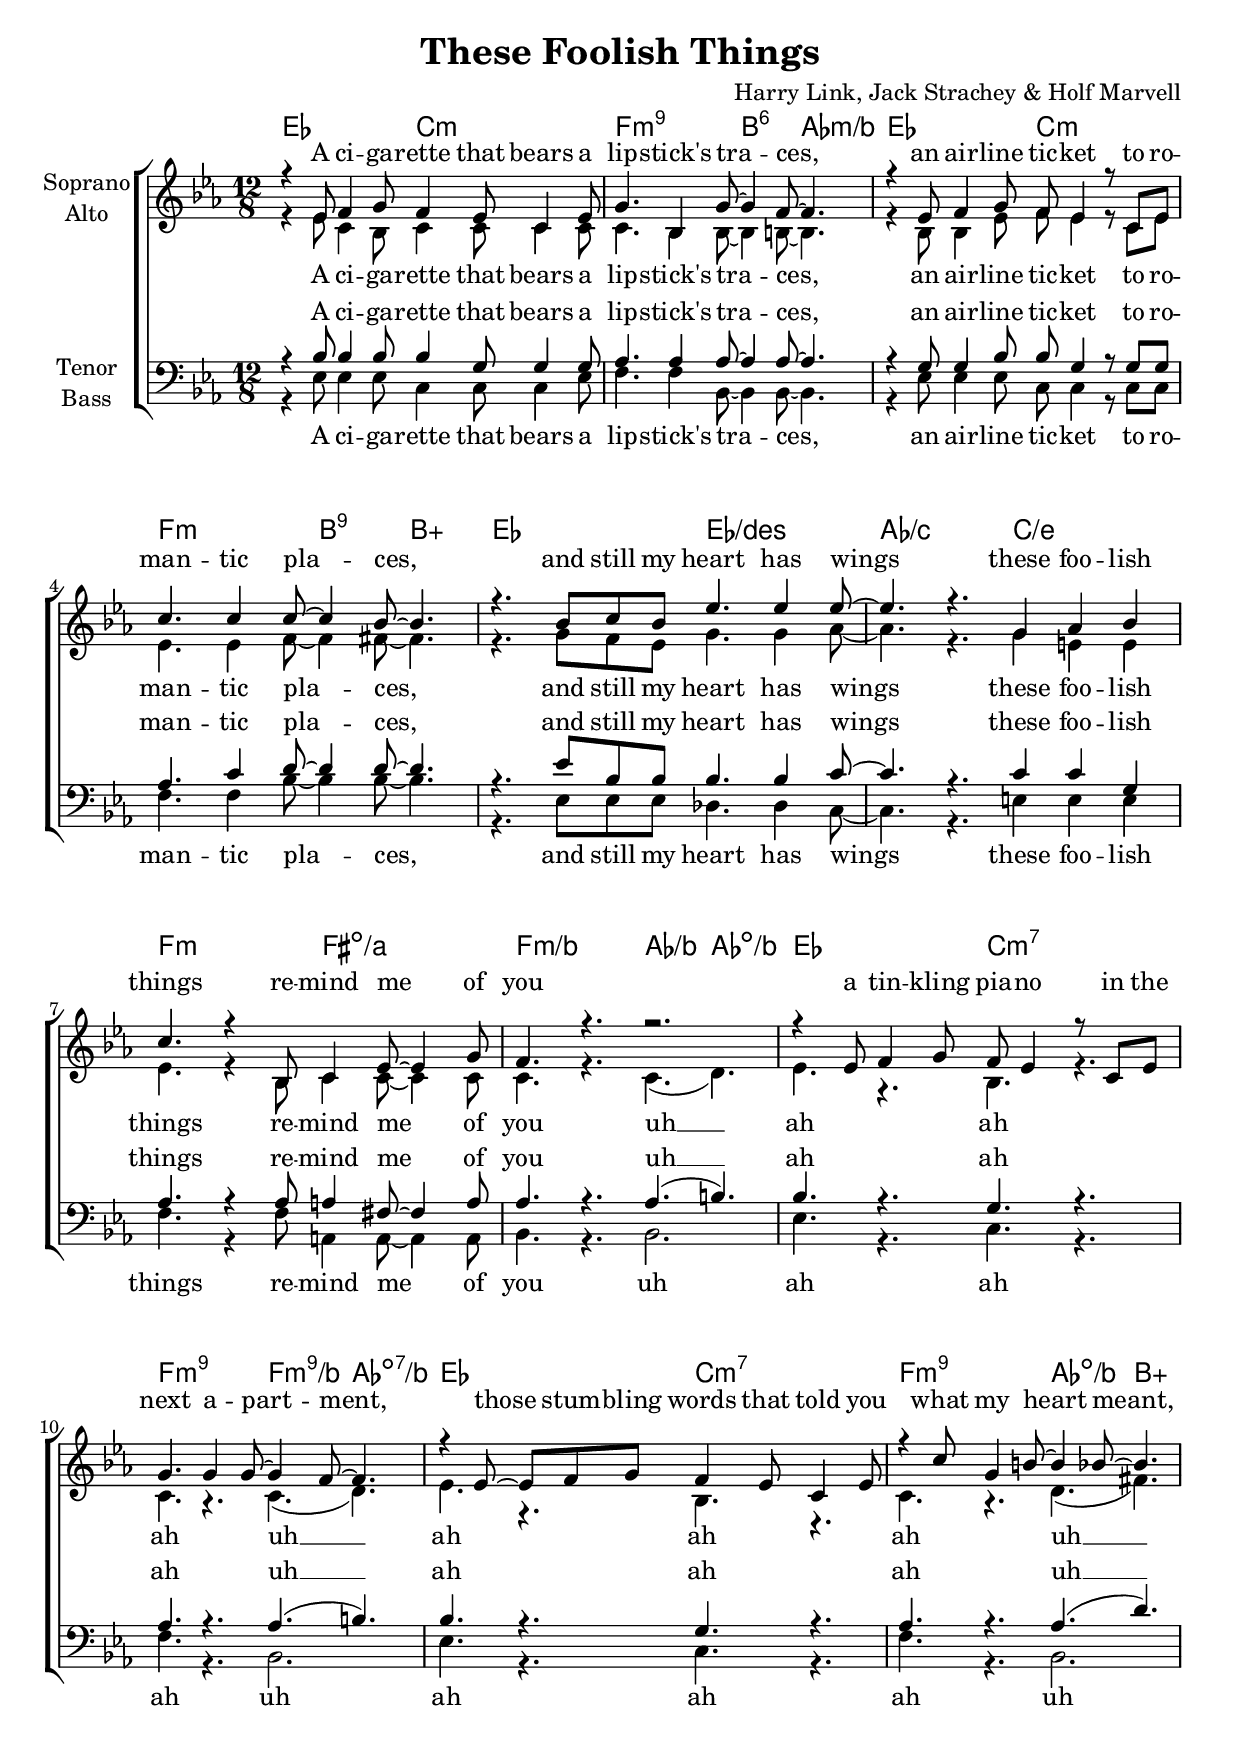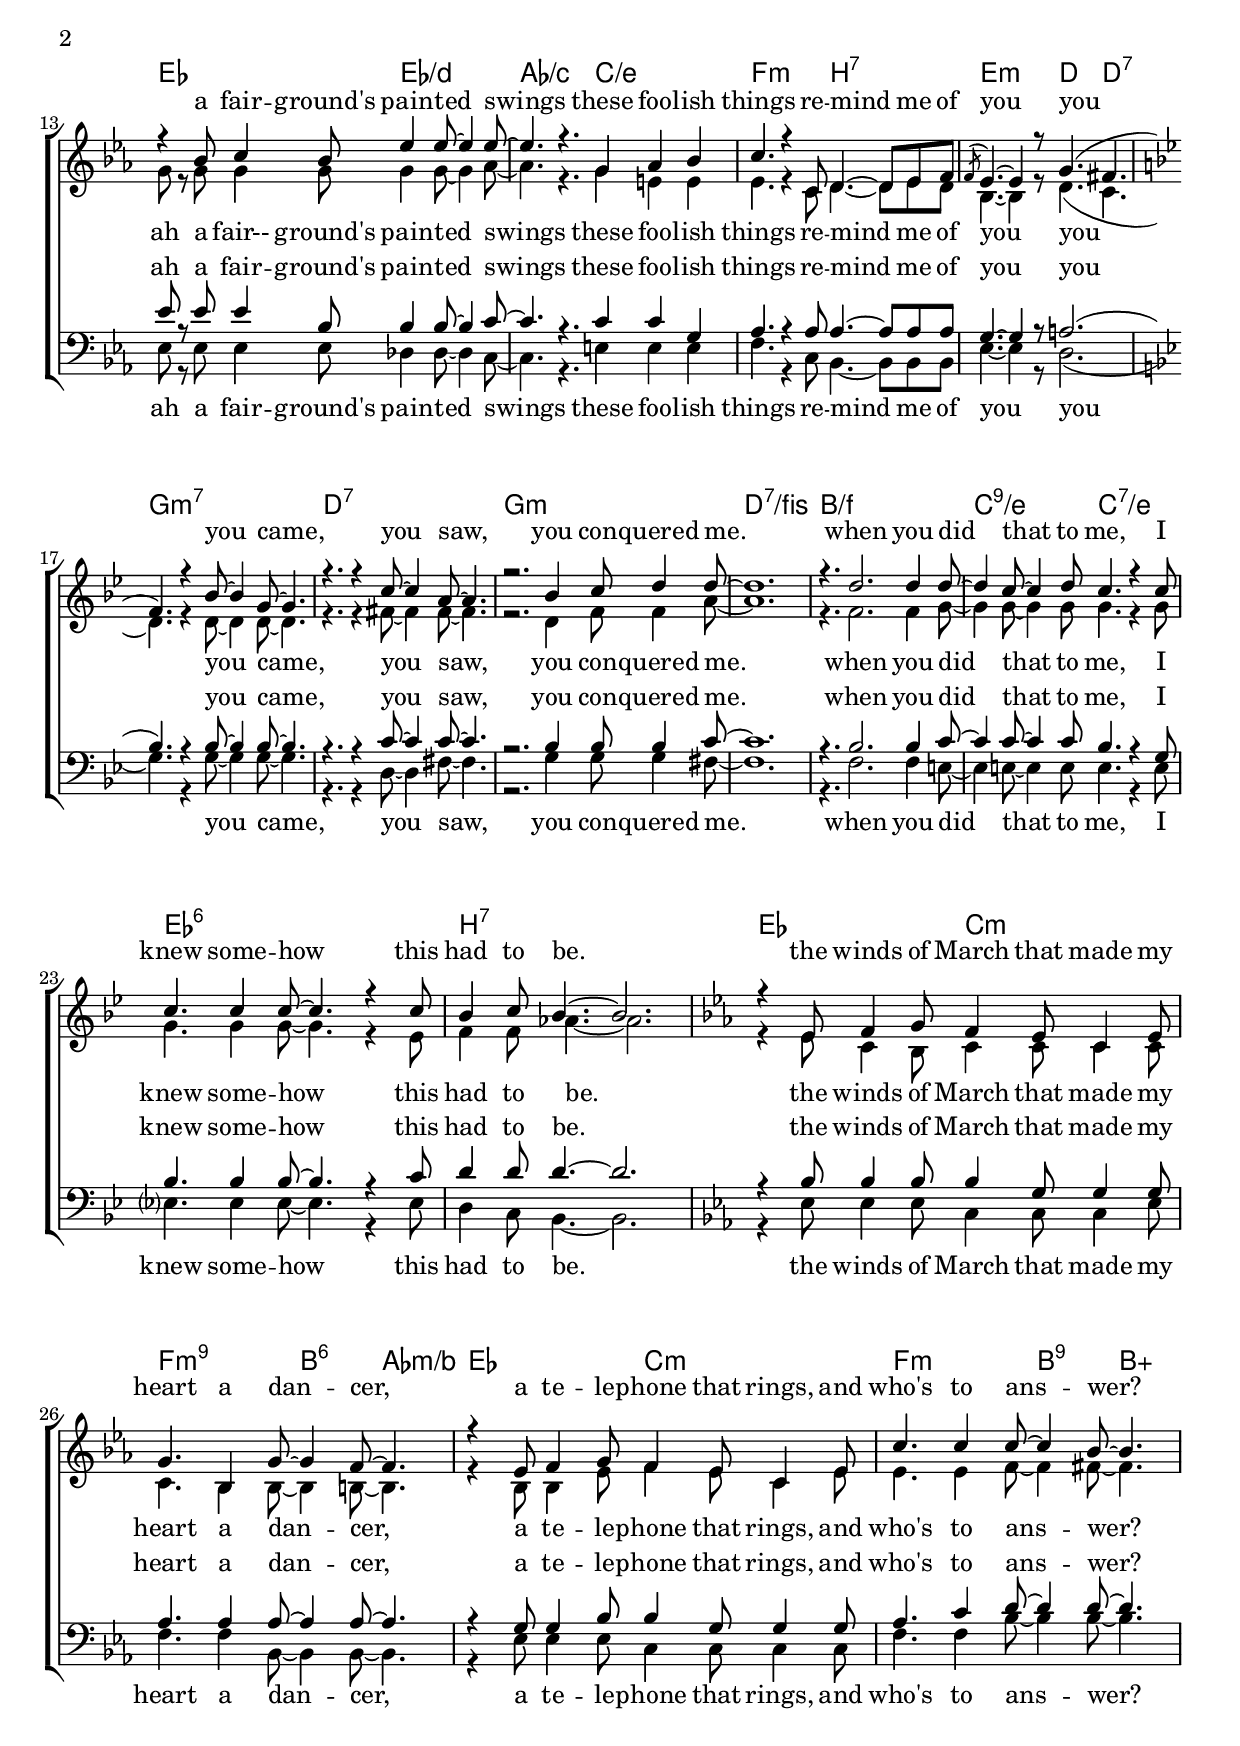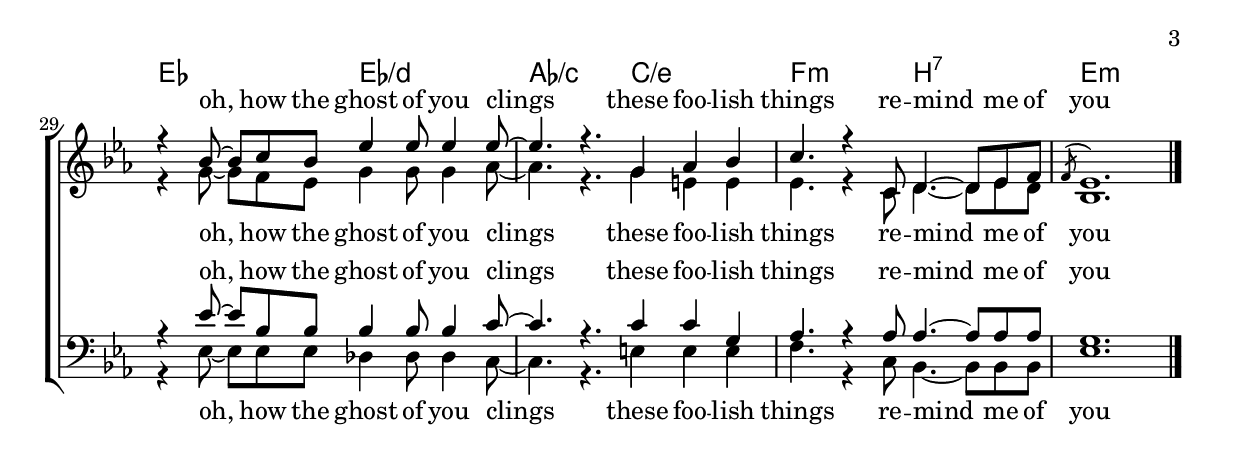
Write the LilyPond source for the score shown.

\version "2.16.0"

\header {
  title = "These Foolish Things"
  composer = "Harry Link, Jack Strachey & Holf Marvell"
}

global = {
  \key es \major
  \time 12/8
}

chordNames = \chordmode {
  \global
  \germanChords
  es2. c:m f:m9 bes4.:6 as:m/bes
  es2. c:m f:m bes4.:9 bes:aug
  es2. es/des as/c c/e
  f:m fis:dim/a f:m/bes as4./bes as:dim/bes
  
  es2. c:m7 f:m9 f4.:m9/bes as:dim7/bes
  es2. c:m7 f:m9 as4.:dim/bes bes:aug
  es2. es/d as/c c/e
  f:m b:7 e:m d4. d:7
  
  g1.:m7
  d:7
  g:m
  d:7/fis
  
  bes/f
  c2.:9/e c:7/e
  es1.:6
  b:7
  
  es2. c:m f:m9 bes4.:6 as:m/bes
  es2. c:m f:m bes4.:9 bes:aug
  es2. es/d as/c c/e
  f:m b:7 e1.:m
  
}

soprano = \relative c' {
  \global
  r4 es8 f4 g8 f4 es8 c4 es8
  g4. bes,4 g'8~ g4 f8~ f4.
  r4 es8 f4 g8 f es4 r8 c es
  c'4. c4 c8~ c4 bes8~ bes4.
  
  r4. bes8 c bes es4. es4 es8~
  es4. r g,4 as bes
  c4. r4 bes,8 c4 es8~ es4 g8
  f4. r r2.
  
  
  r4 es8 f4 g8 f es4 r8 c es
  g4. g4 g8~ g4 f8~ f4.
  r4 es8~ es f g f4 es8 c4 es8
  r4 c'8 g4 b8~ b4 bes8~ bes4.
  
  r4 bes8 c4 bes8 es4 es8~ es4 es8~
  es4. r g,4 as bes
  c4. r4 c,8 d4.~ d8 es f
  \acciaccatura f es4.~ es4 r8 g4.( fis
  
  \key g \minor
  f) r4 bes8~ bes4 g8~ g4.
  r4. r4 c8~ c4 a8~ a4.
  r2. bes4 c8 d4 d8~
  d1.
  
  r4. d2. d4 d8~
  d4 c8~ c4 d8 c4. r4 c8
  c4. c4 c8~ c4. r4 c8
  bes4 c8 bes4.~ bes2.
  
  
  \key es \major
  r4 es,8 f4 g8 f4 es8 c4 es8
  g4. bes,4 g'8~ g4 f8~ f4.
  r4 es8 f4 g8 f4 es8 c4 es8
  c'4. c4 c8~ c4 bes8~ bes4.
  
  r4 bes8~ bes c bes es4 es8 es4 es8~
  es4. r g,4 as bes
  c4. r4 c,8 d4.~ d8 es f
  \acciaccatura f es1.
  \bar "|."
}

alto = \relative c' {
  \global
  r4 es8 c4 bes8 c4 c8 c4 c8
  c4. bes4 bes8~ bes4 b8~ b4.
  r4 bes8 bes4 es8 f es4 r8 c es
  es4. es4 f8~ f4 fis8~ fis4.
  
  r4. g8 f es g4. g4 as8~
  as4. r g4 e e
  es4. r4 bes8 c4 c8~ c4 c8
  c4. r c( d)
  
  es4. r bes r
  c r c4.( d)
  es4. r bes r
  c r d4.( fis)
  
  g8 r8 g g4 g8 g4 g8~ g4 as8~
  as4. r g4 e e
  es4. r4 c8 d4.~ d8 es d
  bes4.~ bes4 r8 d4.( c
  
  
  d) r4 d8~ d4 d8~ d4.
  r4. r4 fis8~ fis4 fis8~ fis4.
  r2. d4 f8 f4 a8~
  a1.
  
  r4. f2. f4 g8~
  g4 g8~ g4 g8 g4. r4 g8
  g4. g4 g8~ g4. r4 es8
  f4 f8 as4.~  as2.
  
  
  r4 es8 c4 bes8 c4 c8 c4 c8
  c4. bes4 bes8~ bes4 b8~ b4.
  r4 bes8 bes4 es8 f4 es8 c4 es8
  es4. es4 f8~ f4 fis8~ fis4.
  
  r4 g8~ g f es g4 g8 g4 as8~
  as4. r g4 e e
  es4. r4 c8 d4.~ d8 es d
  bes1.
}

tenor = \relative c' {
  \global
  r4 bes8 bes4 bes8 bes4 g8 g4 g8
  as4. as4 as8~ as4 as8~ as4.
  r4 g8 g4 bes8 bes8 g4 r8 g g
  as4. c4 d8~ d4 d8~ d4.
  
  r4. es8 bes bes bes4. bes4 c8~
  c4. r c4 c g
  as4. r4 as8 a4 fis8~ fis4 a8
  as4. r as( b)
  
  bes4. r g r
  as r as4.( b)
  bes4. r g r
  as r as4.( d)
  
  es8 r es es4 bes8 bes4 bes8~ bes4 c8~
  c4. r c4 c g
  as4. r4 as8 as4.~ as8 as as
  g4.~ g4 r8 a2.(
  
  \key g \minor
  bes4.) r4 bes8~ bes4 bes8~ bes4.
  r4. r4 c8~ c4 c8~ c4.
  r2. bes4 bes8 bes4 c8~
  c1.
  
  r4. bes2. bes4 c8~
  c4 c8~ c4 c8 bes4. r4 g8
  bes4. bes4 bes8~ bes4. r4 c8
  d4 d8 d4.~ d2.
  
  \key es \major
  r4 bes8 bes4 bes8 bes4 g8 g4 g8
  as4. as4 as8~ as4 as8~ as4.
  r4 g8 g4 bes8 bes4 g8 g4 g8
  as4. c4 d8~ d4 d8~ d4.
  
  r4 es8~ es bes bes bes4 bes8 bes4 c8~
  c4. r c4 c g
  as4. r4 as8 as4.~ as8 as as
  g1.
}

bass = \relative c {
  \global
  r4 es8 es4 es8 c4 c8 c4 es8
  f4. f4 bes,8~ bes4 bes8~ bes4.
  r4 es8 es4 es8 c c4 r8 c c
  f4. f4 bes8~ bes4 bes8~ bes4.
  
  r4. es,8 es es des4. des4 c8~
  c4. r e4 e e
  f4. r4 f8 a,4 a8~ a4 a8
  bes4. r bes2.
  
  es4. r c r
  f r bes,2.
  es4. r c r
  f r bes,2.
  
  es8 r es es4 es8 des4 des8~ des4 c8~
  c4. r e4 e e 
  f4. r4 c8 bes4.~ bes8 bes bes
  es4.~ es4 r8 d2.(
  
  g4.) r4 g8~ g4 g8~ g4.
  r4. r4 d8~ d4 fis8~ fis4.
  r2. g4 g8 g4 fis8~
  fis1.
  
  r4. f2. f4 e8~
  e4 e8~ e4 e8 e4. r4 e8
  es?4. es4 es8~ es4. r4 es8
  d4 c8 bes4.~ bes2.
  
  r4 es8 es4 es8 c4 c8 c4 es8
  f4. f4 bes,8~ bes4 bes8~ bes4.
  r4 es8 es4 es8 c4 c8 c4 c8
  f4. f4 bes8~ bes4 bes8~ bes4.
  
  r4 es,8~ es es es des4 des8 des4 c8~
  c4. r e4 e e
  f4. r4 c8 bes4.~ bes8 bes bes
  es1.
  
}

verseOne = \lyricmode {
  A ci -- ga -- rette that bears a lip -- stick's tra -- ces,
  an air -- line tic -- ket to ro -- man -- tic pla -- ces,
  and still my heart has wings
  these foo -- lish things re -- mind me of you
}

verseTwo = \lyricmode {
  a tin -- kling pia -- no in the next a -- part -- ment,
  those stum -- bling words that told you what my heart meant, 
  a fair -- ground's pain -- ted swings
  these foo -- lish things re -- mind me of you you
}

verseThree = \lyricmode {
  you came, you saw,
  you con -- quered me.
  when you did that to me,
  I knew some -- how this had to be.  
}

verseFour = \lyricmode {
  the winds of March that made my heart a dan -- cer,
  a te -- le -- phone that rings,
  and who's to ans -- wer?
  oh, how the ghost of you clings
  these foo -- lish things re -- mind me of you
}

sopranoVerse = \lyricmode {
  \verseOne
  \verseTwo
  \verseThree
  \verseFour
}

altoVerse = \lyricmode {
  \verseOne
  uh __ ah ah ah
  uh __ ah ah ah
  uh __ ah
  a fair-- ground's pain -- ted swings
  these foo -- lish things re -- mind me of you you
  \verseThree
  \verseFour
}

tenorVerse = \lyricmode {
  \verseOne
  uh __ ah ah ah
  uh __ ah ah ah
  uh __ ah
  a fair -- ground's pain -- ted swings
  these foo -- lish things re -- mind me of you you
  \verseThree
  \verseFour
}

bassVerse = \lyricmode {
  \verseOne
  uh ah ah ah
  uh ah ah ah
  uh ah
  a fair -- ground's pain -- ted swings
  these foo -- lish things re -- mind me of you you
  \verseThree
  \verseFour
}

\score {
  <<
    \new ChordNames \chordNames
    \new ChoirStaff <<
      \new Staff = "sa" \with {
        instrumentName = \markup \center-column { "Soprano" "Alto" }
      } <<
        \new Voice = "soprano" { \voiceOne \soprano }
        \new Voice = "alto" { \voiceTwo \alto }
      >>
      \new Lyrics \with {
        alignAboveContext = "sa"
        \override VerticalAxisGroup #'staff-affinity = #DOWN
      } \lyricsto "soprano" \sopranoVerse
      \new Lyrics \lyricsto "alto" \altoVerse
      \new Staff = "tb" \with {
        instrumentName = \markup \center-column { "Tenor" "Bass" }
      } <<
        \clef bass
        \new Voice = "tenor" { \voiceOne \tenor }
        \new Voice = "bass" { \voiceTwo \bass }
      >>
      \new Lyrics \with {
        alignAboveContext = "tb"
        \override VerticalAxisGroup #'staff-affinity = #DOWN
      } \lyricsto "tenor" \tenorVerse
      \new Lyrics \lyricsto "bass" \bassVerse
    >>
  >>
  \layout { }
  \midi {
    \context {
      \Score
      tempoWholesPerMinute = #(ly:make-moment 100 4)
    }
  }
}
